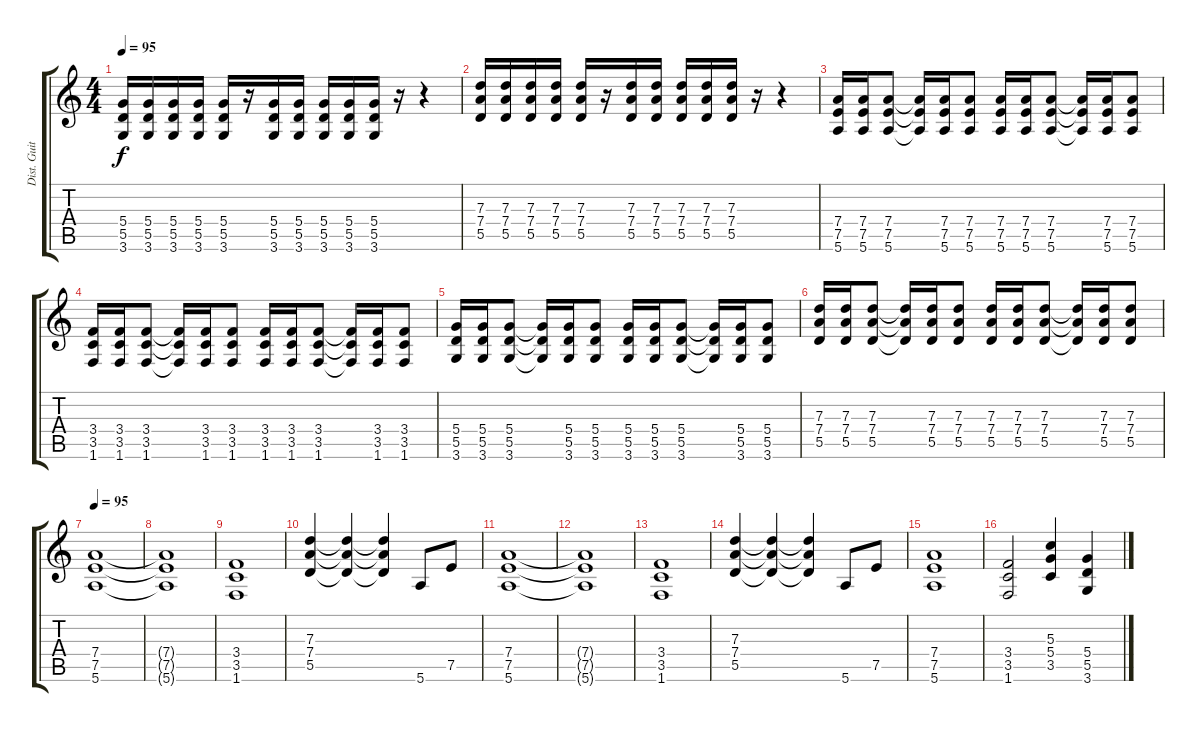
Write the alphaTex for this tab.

\track ("Dist. Guitar 3" "Dist. Guit") {instrument distortionguitar}
\staff {score tabs}
\tuning (E4 B3 G3 D3 A2 E2) {hide}
\ts (4 4)
\tempo 95
\clef g2
\ks c
(5.4 5.5 3.6).16{dy f} (5.4 5.5 3.6).16 (5.4 5.5 3.6).16 (5.4 5.5 3.6).16 (5.4 5.5 3.6).16 r.16 (5.4 5.5 3.6).16 (5.4 5.5 3.6).16 (5.4 5.5 3.6).16 (5.4 5.5 3.6).16 (5.4 5.5 3.6).16 r.16 r.4 |
(7.3 7.4 5.5).16 (7.3 7.4 5.5).16 (7.3 7.4 5.5).16 (7.3 7.4 5.5).16 (7.3 7.4 5.5).16 r.16 (7.3 7.4 5.5).16 (7.3 7.4 5.5).16 (7.3 7.4 5.5).16 (7.3 7.4 5.5).16 (7.3 7.4 5.5).16 r.16 r.4 |
(7.4 7.5 5.6).16 (7.4 7.5 5.6).16 (7.4 7.5 5.6).8 (7.4{t} 7.5{t} 5.6{t}).16 (7.4 7.5 5.6).16 (7.4 7.5 5.6).8 (7.4 7.5 5.6).16 (7.4 7.5 5.6).16 (7.4 7.5 5.6).8 (7.4{t} 7.5{t} 5.6{t}).16 (7.4 7.5 5.6).16 (7.4 7.5 5.6).8 |
(3.4 3.5 1.6).16 (3.4 3.5 1.6).16 (3.4 3.5 1.6).8 (3.4{t} 3.5{t} 1.6{t}).16 (3.4 3.5 1.6).16 (3.4 3.5 1.6).8 (3.4 3.5 1.6).16 (3.4 3.5 1.6).16 (3.4 3.5 1.6).8 (3.4{t} 3.5{t} 1.6{t}).16 (3.4 3.5 1.6).16 (3.4 3.5 1.6).8 |
(5.4 5.5 3.6).16 (5.4 5.5 3.6).16 (5.4 5.5 3.6).8 (5.4{t} 5.5{t} 3.6{t}).16 (5.4 5.5 3.6).16 (5.4 5.5 3.6).8 (5.4 5.5 3.6).16 (5.4 5.5 3.6).16 (5.4 5.5 3.6).8 (5.4{t} 5.5{t} 3.6{t}).16 (5.4 5.5 3.6).16 (5.4 5.5 3.6).8 |
(7.3 7.4 5.5).16 (7.3 7.4 5.5).16 (7.3 7.4 5.5).8 (7.3{t} 7.4{t} 5.5{t}).16 (7.3 7.4 5.5).16 (7.3 7.4 5.5).8 (7.3 7.4 5.5).16 (7.3 7.4 5.5).16 (7.3 7.4 5.5).8 (7.3{t} 7.4{t} 5.5{t}).16 (7.3 7.4 5.5).16 (7.3 7.4 5.5).8 |
\tempo 95
(7.4 7.5 5.6).1 |
(7.4{t} 7.5{t} 5.6{t}).1 |
(3.4 3.5 1.6).1 |
(7.3 7.4 5.5).4 (7.3{t} 7.4{t} 5.5{t}).4 (7.3{t} 7.4{t} 5.5{t}).4 5.6.8 7.5.8 |
(7.4 7.5 5.6).1 |
(7.4{t} 7.5{t} 5.6{t}).1 |
(3.4 3.5 1.6).1 |
(7.3 7.4 5.5).4 (7.3{t} 7.4{t} 5.5{t}).4 (7.3{t} 7.4{t} 5.5{t}).4 5.6.8 7.5.8 |
(7.4 7.5 5.6).1 |
(3.4 3.5 1.6).2 (5.3 5.4 3.5).4 (5.4 5.5 3.6).4
